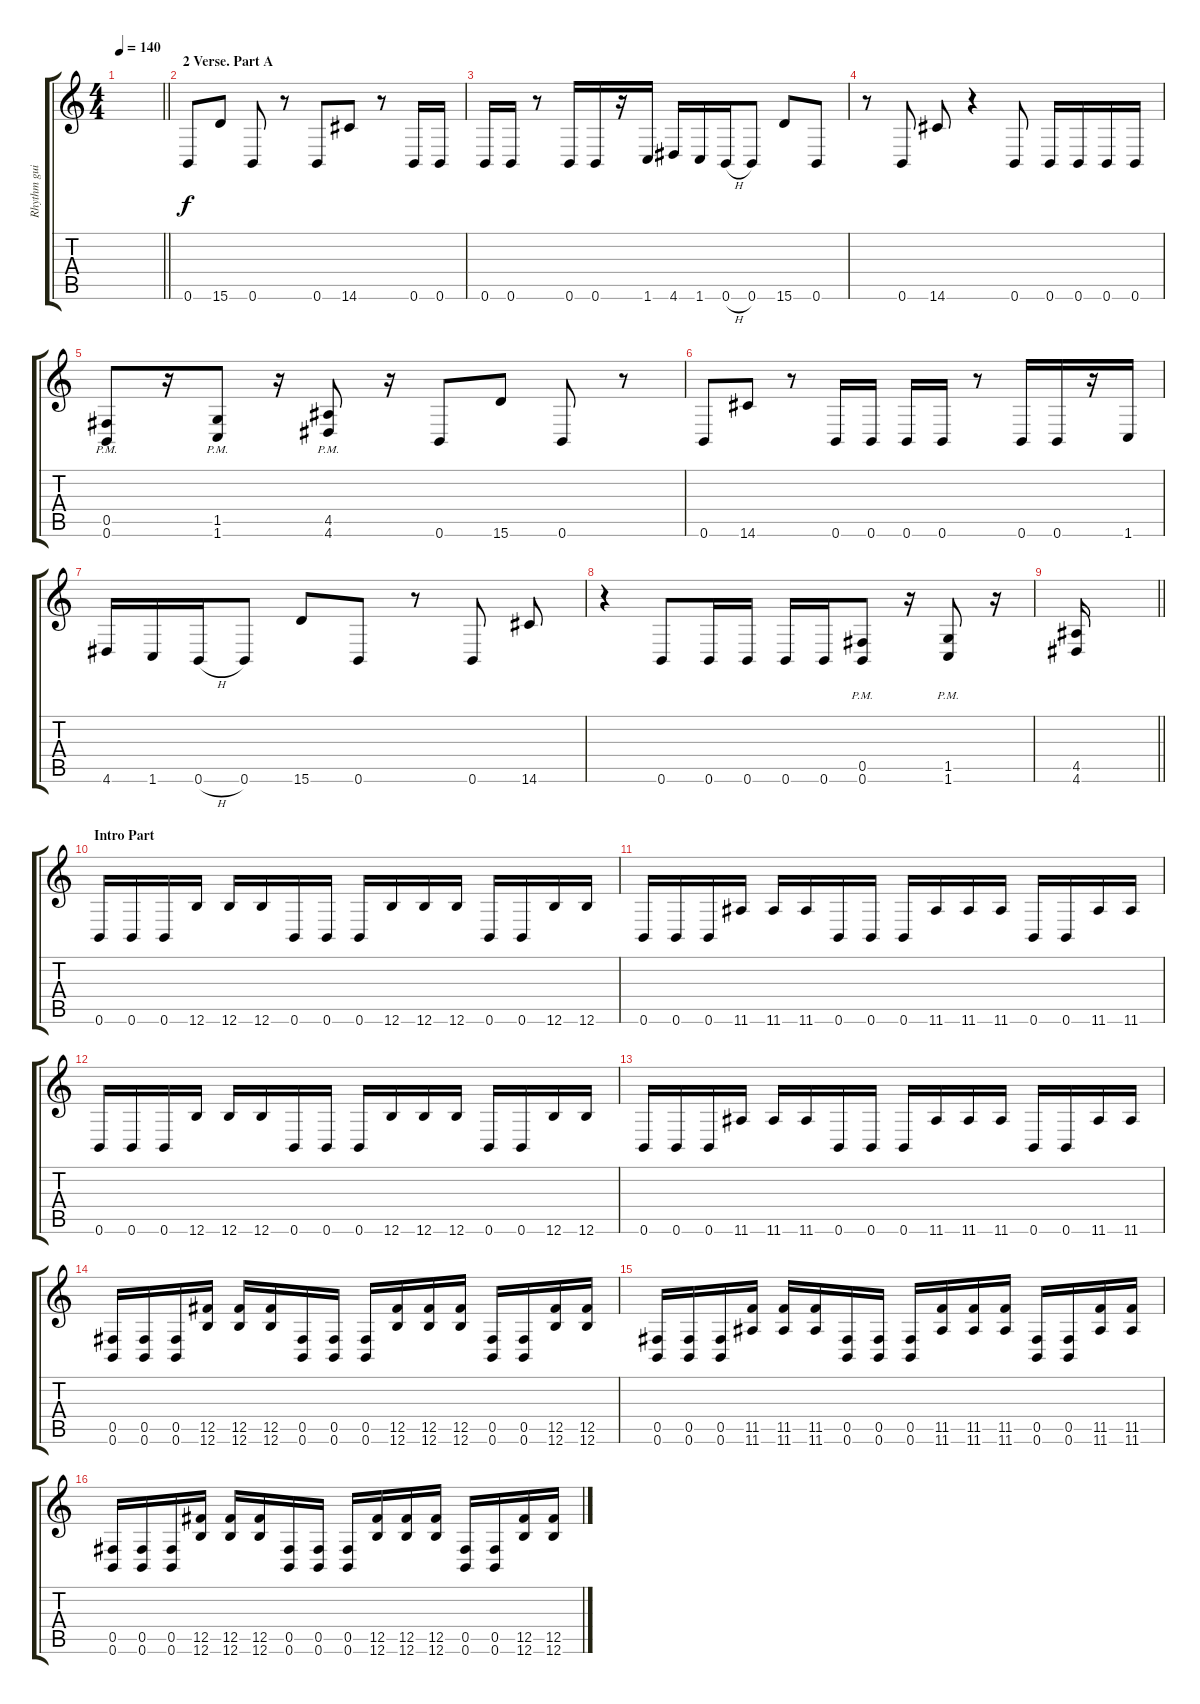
\track ("Rhythm guitar" "Rhythm gui") {instrument distortionguitar}
\staff {score tabs}
\tuning (Db4 Ab3 E3 B2 Gb2 B1) {hide}
\ts (4 4)
\tempo 140
\clef g2
\barLineRight lightlight
\ks c
|
\section ("" "2 Verse. Part A")
0.6.8 15.6.8 0.6.8 r.8 0.6.8 14.6.8 r.8 0.6.16 0.6.16 |
0.6.16 0.6.16 r.8 0.6.16 0.6.16 r.16 1.6.16 4.6.16 1.6.16 0.6{h}.16 0.6.8 15.6.8 0.6.8 |
r.8 0.6.8 14.6.8 r.4 0.6.8 0.6.16 0.6.16 0.6.16 0.6.16 |
(0.5{pm} 0.6{pm}).8 r.16 (1.5{pm} 1.6{pm}).8 r.16 (4.5{pm} 4.6{pm}).8 r.16 0.6.8 15.6.8 0.6.8 r.8 |
0.6.8 14.6.8 r.8 0.6.16 0.6.16 0.6.16 0.6.16 r.8 0.6.16 0.6.16 r.16 1.6.16 |
4.6.16 1.6.16 0.6{h}.16 0.6.8 15.6.8 0.6.8 r.8 0.6.8 14.6.8 |
r.4 0.6.8 0.6.16 0.6.16 0.6.16 0.6.16 (0.5{pm} 0.6{pm}).8 r.16 (1.5{pm} 1.6{pm}).8 r.16 |
\barLineRight lightlight
(4.5 4.6).16 |
\section ("" "Intro Part")
0.6.16 0.6.16 0.6.16 12.6.16 12.6.16 12.6.16 0.6.16 0.6.16 0.6.16 12.6.16 12.6.16 12.6.16 0.6.16 0.6.16 12.6.16 12.6.16 |
0.6.16 0.6.16 0.6.16 11.6.16 11.6.16 11.6.16 0.6.16 0.6.16 0.6.16 11.6.16 11.6.16 11.6.16 0.6.16 0.6.16 11.6.16 11.6.16 |
0.6.16 0.6.16 0.6.16 12.6.16 12.6.16 12.6.16 0.6.16 0.6.16 0.6.16 12.6.16 12.6.16 12.6.16 0.6.16 0.6.16 12.6.16 12.6.16 |
0.6.16 0.6.16 0.6.16 11.6.16 11.6.16 11.6.16 0.6.16 0.6.16 0.6.16 11.6.16 11.6.16 11.6.16 0.6.16 0.6.16 11.6.16 11.6.16 |
(0.5 0.6).16 (0.5 0.6).16 (0.5 0.6).16 (12.5 12.6).16 (12.5 12.6).16 (12.5 12.6).16 (0.5 0.6).16 (0.5 0.6).16 (0.5 0.6).16 (12.5 12.6).16 (12.5 12.6).16 (12.5 12.6).16 (0.5 0.6).16 (0.5 0.6).16 (12.5 12.6).16 (12.5 12.6).16 |
(0.5 0.6).16 (0.5 0.6).16 (0.5 0.6).16 (11.5 11.6).16 (11.5 11.6).16 (11.5 11.6).16 (0.5 0.6).16 (0.5 0.6).16 (0.5 0.6).16 (11.5 11.6).16 (11.5 11.6).16 (11.5 11.6).16 (0.5 0.6).16 (0.5 0.6).16 (11.5 11.6).16 (11.5 11.6).16 |
(0.5 0.6).16 (0.5 0.6).16 (0.5 0.6).16 (12.5 12.6).16 (12.5 12.6).16 (12.5 12.6).16 (0.5 0.6).16 (0.5 0.6).16 (0.5 0.6).16 (12.5 12.6).16 (12.5 12.6).16 (12.5 12.6).16 (0.5 0.6).16 (0.5 0.6).16 (12.5 12.6).16 (12.5 12.6).16
